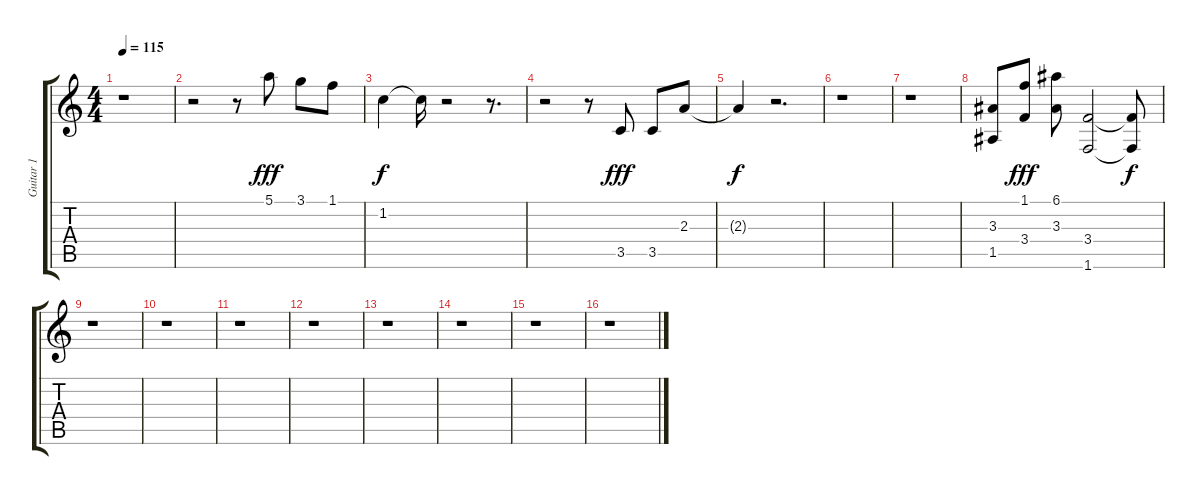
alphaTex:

\track ("Guitar 1" "Guitar 1") {instrument acousticguitarsteel}
\staff {score tabs}
\tuning (E4 B3 G3 D3 A2 E2) {hide}
\ts (4 4)
\tempo 115
\clef g2
\ks c
r.1{dy f} |
r.2 r.8 5.1.8{dy fff} 3.1.8 1.1.8 |
1.2.4{dy f} 1.2{t}.16 r.2 r.8{d} |
r.2 r.8 3.5.8{dy fff} 3.5.8 2.3.8 |
2.3{t}.4{dy f} r.2{d} |
r.1 |
r.1 |
(3.3 1.5).8 (1.1 3.4).8{dy fff} (6.1 3.3).8 (3.4 1.6).2 (3.4{t} 1.6{t}).8{dy f} |
r.1 |
r.1 |
r.1 |
r.1 |
r.1 |
r.1 |
r.1 |
r.1
